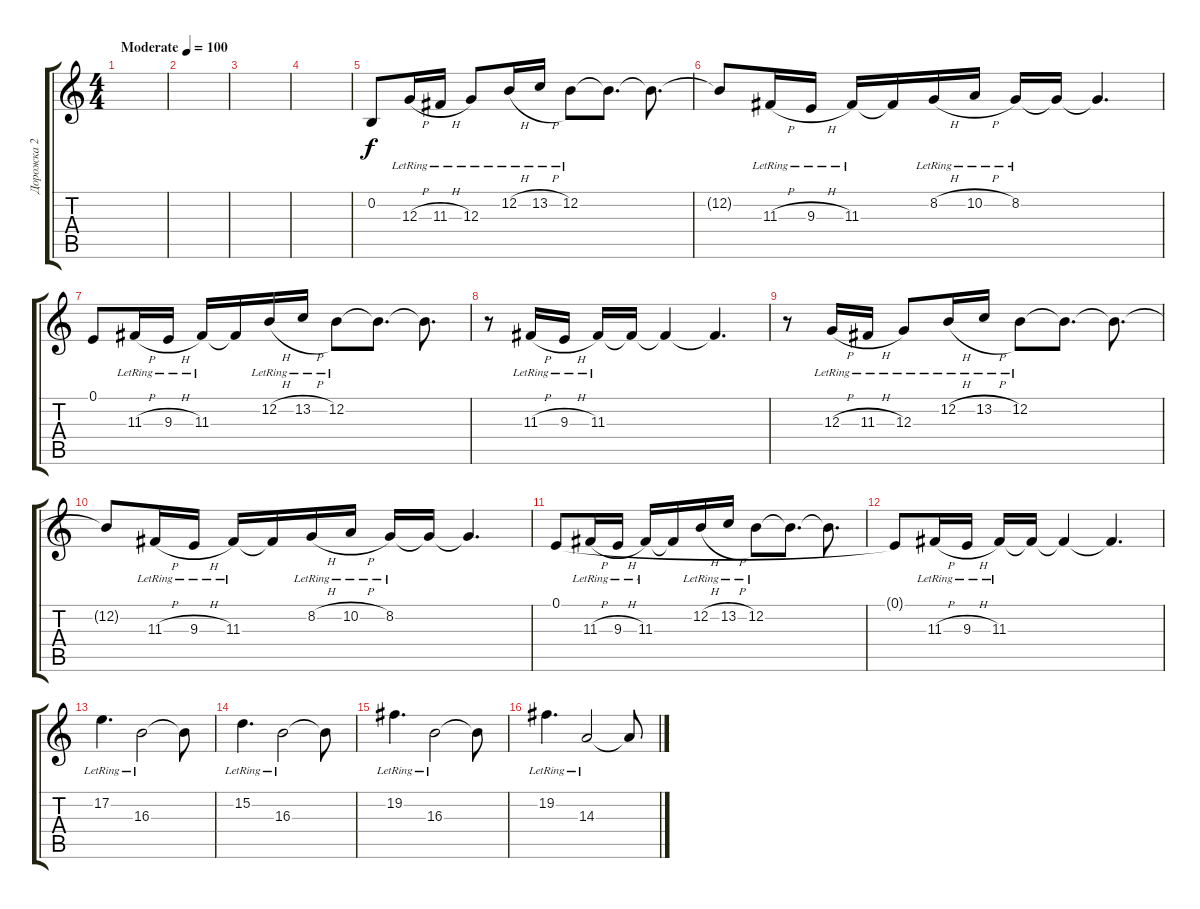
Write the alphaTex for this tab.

\track ("Дорожка 2" "Дорожка 2") {instrument acousticgrandpiano}
\staff {score tabs}
\tuning (E4 B3 G3 D3 A2 E2) {hide}
\ts (4 4)
\tempo (100 "Moderate")
\clef g2
\ks c
|
|
|
|
0.2.8 12.3{h lr}.16 11.3{h lr}.16 12.3{lr}.8 12.2{h lr}.16 13.2{h lr}.16 12.2{lr}.8 12.2{t}.8{d} 12.2{t}.8{d} |
12.2{t}.8 11.3{h lr}.16 9.3{h lr}.16 11.3{lr}.16 11.3{t}.16 8.2{h lr}.16 10.2{h lr}.16 8.2{lr}.16 8.2{t}.16 8.2{t}.4{d} |
0.1.8 11.3{h lr}.16 9.3{h lr}.16 11.3{lr}.16 11.3{t}.16 12.2{h lr}.16 13.2{h lr}.16 12.2{lr}.8 12.2{t}.8{d} 12.2{t}.8{d} |
r.8 11.3{h lr}.16 9.3{h lr}.16 11.3{lr}.16 11.3{t}.16 11.3{t}.4 11.3{t}.4{d} |
r.8 12.3{h lr}.16 11.3{h lr}.16 12.3{lr}.8 12.2{h lr}.16 13.2{h lr}.16 12.2{lr}.8 12.2{t}.8{d} 12.2{t}.8{d} |
12.2{t}.8 11.3{h lr}.16 9.3{h lr}.16 11.3{lr}.16 11.3{t}.16 8.2{h lr}.16 10.2{h lr}.16 8.2{lr}.16 8.2{t}.16 8.2{t}.4{d} |
0.1.8 11.3{h lr}.16 9.3{h lr}.16 11.3{lr}.16 11.3{t}.16 12.2{h lr}.16 13.2{h lr}.16 12.2{lr}.8 12.2{t}.8{d} 12.2{t}.8{d} |
0.1{t}.8 11.3{h lr}.16 9.3{h lr}.16 11.3{lr}.16 11.3{t}.16 11.3{t}.4 11.3{t}.4{d} |
17.2{lr}.4{d} 16.3{lr}.2 16.3{t}.8 |
15.2{lr}.4{d} 16.3{lr}.2 16.3{t}.8 |
19.2{lr}.4{d} 16.3{lr}.2 16.3{t}.8 |
19.2{lr}.4{d} 14.3{lr}.2 14.3{t}.8
